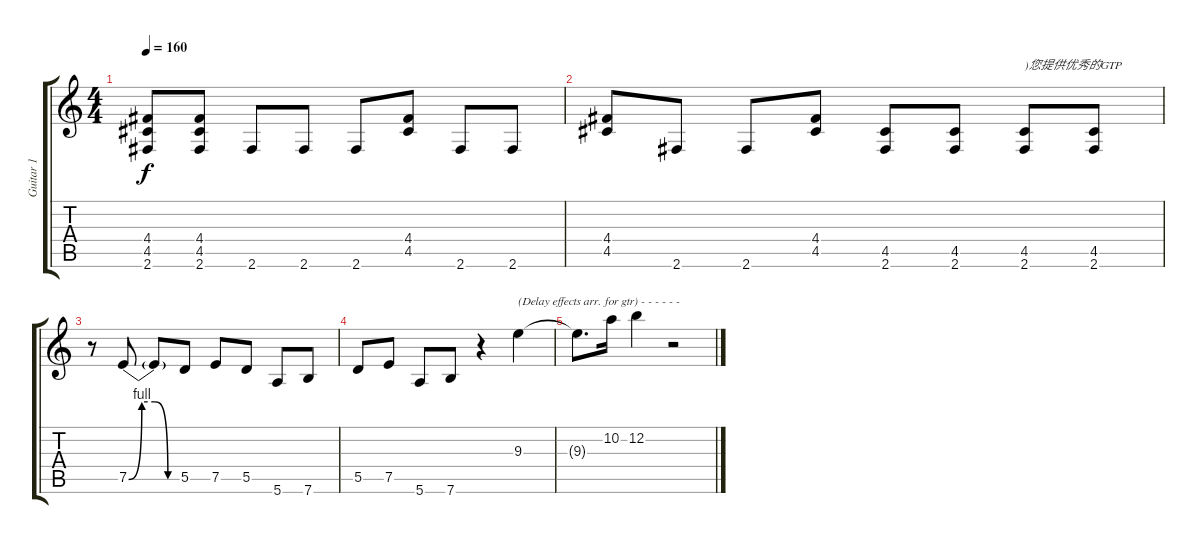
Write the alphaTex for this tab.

\track ("Guitar 1" "Guitar 1") {instrument distortionguitar}
\staff {score tabs}
\tuning (E4 B3 G3 D3 A2 E2) {hide}
\ts (4 4)
\tempo 160
\clef g2
\ks c
(4.4{t} 4.5{t} 2.6{t}).8{dy f} (4.4 4.5 2.6).8 2.6.8 2.6.8 2.6.8 (4.4 4.5).8 2.6.8 2.6.8 |
(4.4 4.5).8 2.6.8 2.6.8 (4.4 4.5).8 (4.5 2.6).8 (4.5 2.6).8 (4.5 2.6).8{txt ")您提供优秀的GTP"} (4.5 2.6).8 |
r.8 7.5{be (custom 0 0 15 4 30 4 45 0 60 0)}.8 7.5{t}.8 5.5.8 7.5.8 5.5.8 5.6.8 7.6.8 |
5.5.8 7.5.8 5.6.8 7.6.8 r.4 9.3.4{txt "(Delay effects arr. for gtr) - - - - - -"} |
9.3{t}.8{d} 10.2.16 12.2.4 r.2
